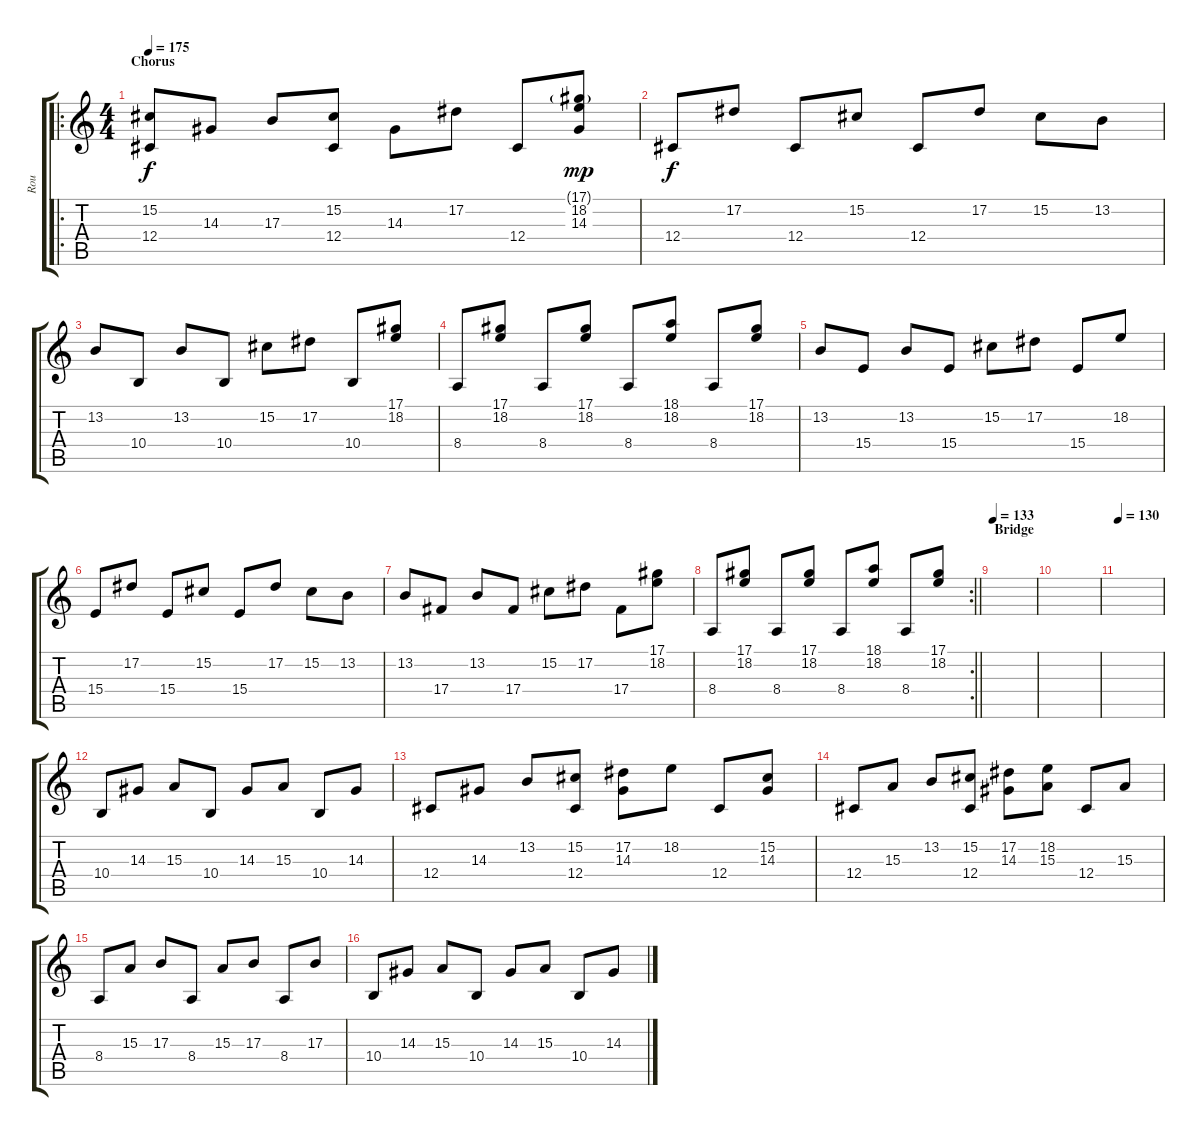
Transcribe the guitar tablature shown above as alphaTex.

\track ("Rou" "Rou") {instrument lead1square}
\staff {score tabs}
\tuning (Eb4 Bb3 Gb3 Db3 Ab2 Db2) {hide}
\ro
\ts (4 4)
\section ("" "Chorus")
\tempo 175
\clef g2
\ks c
(15.2 12.4).8{dy f} 14.3.8 17.3.8 (15.2 12.4).8 14.3.8 17.2.8 12.4.8 (17.1{g} 18.2 14.3).8{dy mp} |
12.4.8{dy f} 17.2.8 12.4.8 15.2.8 12.4.8 17.2.8 15.2.8 13.2.8 |
13.2.8 10.4.8 13.2.8 10.4.8 15.2.8 17.2.8 10.4.8 (17.1 18.2).8 |
8.4.8 (17.1 18.2).8 8.4.8 (17.1 18.2).8 8.4.8 (18.1 18.2).8 8.4.8 (17.1 18.2).8 |
13.2.8 15.4.8 13.2.8 15.4.8 15.2.8 17.2.8 15.4.8 18.2.8 |
15.4.8 17.2.8 15.4.8 15.2.8 15.4.8 17.2.8 15.2.8 13.2.8 |
13.2.8 17.4.8 13.2.8 17.4.8 15.2.8 17.2.8 17.4.8 (17.1 18.2).8 |
\rc 2
\barLineRight lightlight
8.4.8 (17.1 18.2).8 8.4.8 (17.1 18.2).8 8.4.8 (18.1 18.2).8 8.4.8 (17.1 18.2).8 |
\section ("" "Bridge")
\tempo 133
|
|
\tempo 130
|
10.4.8{volume 4} 14.3.8 15.3.8 10.4.8 14.3.8 15.3.8 10.4.8 14.3.8 |
12.4.8{volume 6} 14.3.8 13.2.8 (15.2 12.4).8 (17.2 14.3).8 18.2.8 12.4.8 (15.2 14.3).8 |
12.4.8 15.3.8 13.2.8 (15.2 12.4).8 (17.2 14.3).8 (18.2 15.3).8 12.4.8 15.3.8 |
8.4.8 15.3.8 17.3.8 8.4.8 15.3.8 17.3.8 8.4.8 17.3.8 |
10.4.8 14.3.8 15.3.8 10.4.8 14.3.8 15.3.8 10.4.8 14.3.8
